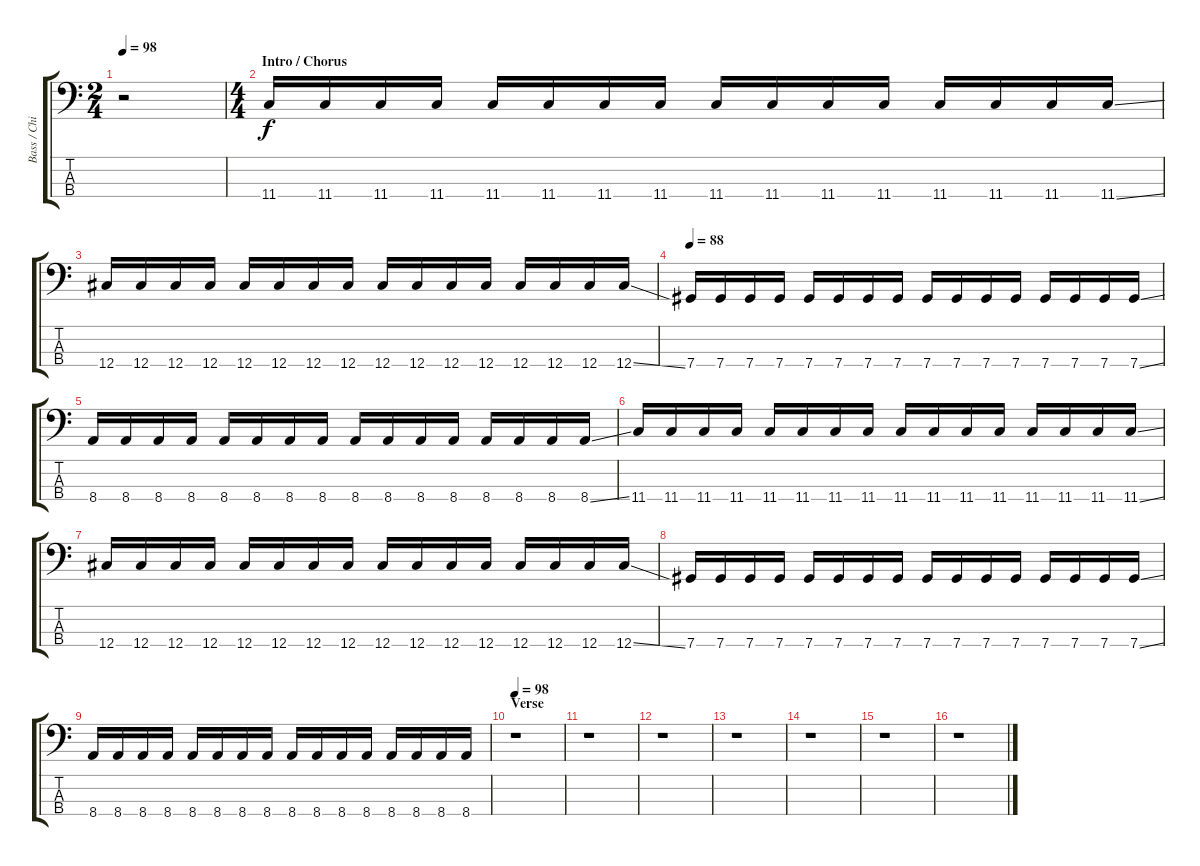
\track ("Bass / Chi Cheng" "Bass / Chi") {instrument electricbassfinger}
\staff {score tabs}
\tuning (Gb2 Db2 Ab1 Db1) {hide}
\ts (2 4)
\tempo 98
\tempo 86
\tempo 98
\clef f4
\ks c
r.2{dy f instrument electricbassfinger} |
\ts (4 4)
\section ("" "Intro / Chorus")
11.4.16 11.4.16 11.4.16 11.4.16 11.4.16 11.4.16 11.4.16 11.4.16 11.4.16 11.4.16 11.4.16 11.4.16 11.4.16 11.4.16 11.4.16 11.4{ss}.16 |
12.4.16 12.4.16 12.4.16 12.4.16 12.4.16 12.4.16 12.4.16 12.4.16 12.4.16 12.4.16 12.4.16 12.4.16 12.4.16 12.4.16 12.4.16 12.4{ss}.16 |
\tempo 88
7.4.16 7.4.16 7.4.16 7.4.16 7.4.16 7.4.16 7.4.16 7.4.16 7.4.16 7.4.16 7.4.16 7.4.16 7.4.16 7.4.16 7.4.16 7.4{ss}.16 |
8.4.16 8.4.16 8.4.16 8.4.16 8.4.16 8.4.16 8.4.16 8.4.16 8.4.16 8.4.16 8.4.16 8.4.16 8.4.16 8.4.16 8.4.16 8.4{ss}.16 |
11.4.16 11.4.16 11.4.16 11.4.16 11.4.16 11.4.16 11.4.16 11.4.16 11.4.16 11.4.16 11.4.16 11.4.16 11.4.16 11.4.16 11.4.16 11.4{ss}.16 |
12.4.16 12.4.16 12.4.16 12.4.16 12.4.16 12.4.16 12.4.16 12.4.16 12.4.16 12.4.16 12.4.16 12.4.16 12.4.16 12.4.16 12.4.16 12.4{ss}.16 |
7.4.16 7.4.16 7.4.16 7.4.16 7.4.16 7.4.16 7.4.16 7.4.16 7.4.16 7.4.16 7.4.16 7.4.16 7.4.16 7.4.16 7.4.16 7.4{ss}.16 |
8.4.16 8.4.16 8.4.16 8.4.16 8.4.16 8.4.16 8.4.16 8.4.16 8.4.16 8.4.16 8.4.16 8.4.16 8.4.16 8.4.16 8.4.16 8.4.16 |
\section ("" "Verse")
\tempo 98
r.1 |
r.1 |
r.1 |
r.1 |
r.1 |
r.1 |
r.1
